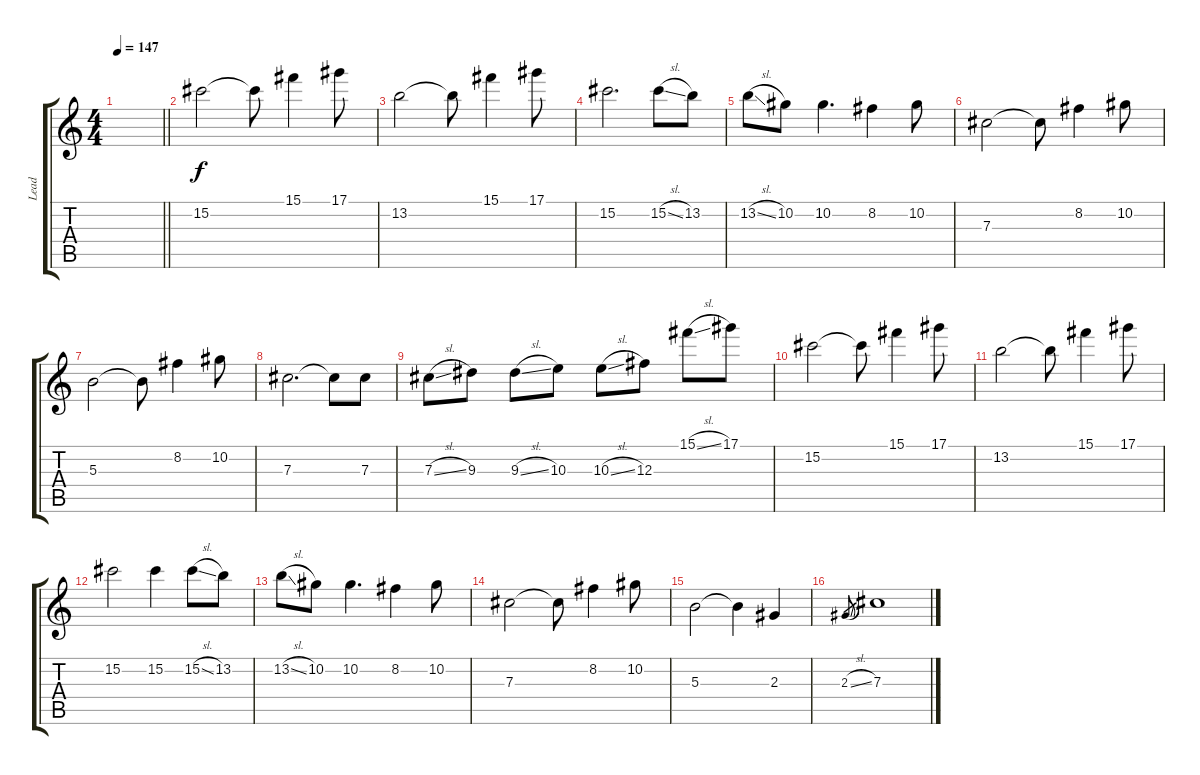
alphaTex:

\track ("Lead" "Lead") {instrument distortionguitar}
\staff {score tabs}
\tuning (Eb4 Bb3 Gb3 Db3 Ab2 Eb2) {hide}
\ts (4 4)
\tempo 147
\clef g2
\barLineRight lightlight
\ks c
|
\section ("" "")
15.2.2 15.2{t}.8 15.1.4 17.1.8 |
13.2.2 13.2{t}.8 15.1.4 17.1.8 |
15.2.2{d} 15.2{sl}.8 13.2.8 |
13.2{sl}.8 10.2.8 10.2.4{d} 8.2.4 10.2.8 |
7.3.2 7.3{t}.8 8.2.4 10.2.8 |
5.3.2 5.3{t}.8 8.2.4 10.2.8 |
7.3.2{d} 7.3{t}.8 7.3.8 |
7.3{sl}.8 9.3.8 9.3{sl}.8 10.3.8 10.3{sl}.8 12.3.8 15.1{sl}.8 17.1.8 |
15.2.2 15.2{t}.8 15.1.4 17.1.8 |
13.2.2 13.2{t}.8 15.1.4 17.1.8 |
15.2.2 15.2.4 15.2{sl}.8 13.2.8 |
13.2{sl}.8 10.2.8 10.2.4{d} 8.2.4 10.2.8 |
7.3.2 7.3{t}.8 8.2.4 10.2.8 |
5.3.2 5.3{t}.4 2.3.4 |
2.3{sl}.8{gr} 7.3.1
